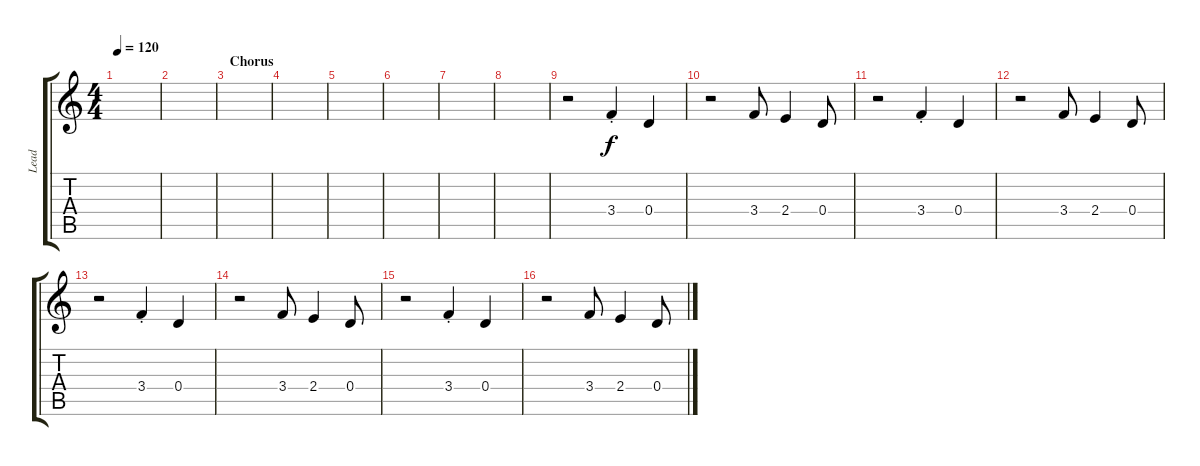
\track ("Lead" "Lead") {instrument electricguitarjazz}
\staff {score tabs}
\tuning (E4 B3 G3 D3 A2 E2) {hide}
\ts (4 4)
\tempo 120
\clef g2
\ks c
|
|
\section ("" "Chorus")
|
|
|
|
|
|
r.2 3.4{st}.4 0.4.4 |
r.2 3.4.8 2.4.4 0.4.8 |
r.2 3.4{st}.4 0.4.4 |
r.2 3.4.8 2.4.4 0.4.8 |
r.2 3.4{st}.4 0.4.4 |
r.2 3.4.8 2.4.4 0.4.8 |
r.2 3.4{st}.4 0.4.4 |
r.2 3.4.8 2.4.4 0.4.8
